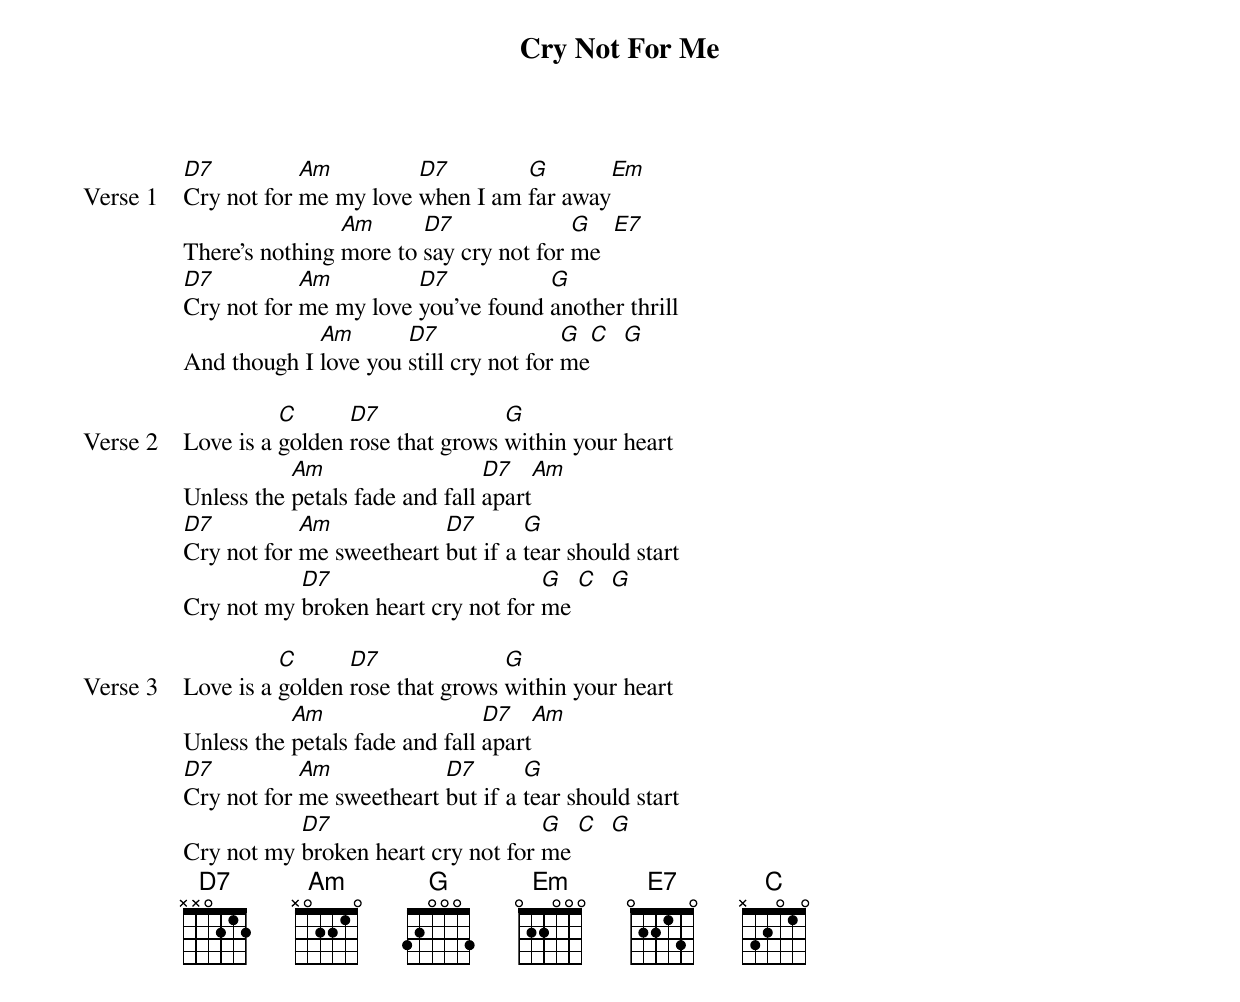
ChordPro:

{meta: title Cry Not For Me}
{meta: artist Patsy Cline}
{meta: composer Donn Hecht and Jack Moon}

{start_of_verse: Verse 1}
[D7]Cry not for [Am]me my love [D7]when I am [G]far away[Em]
There's nothing [Am]more to [D7]say cry not for [G]me  [E7]
[D7]Cry not for [Am]me my love [D7]you've found [G]another thrill
And though I [Am]love you [D7]still cry not for [G]me[C]  [G]
{end_of_verse}

{start_of_verse: Verse 2}
Love is a [C]golden [D7]rose that grows [G]within your heart
Unless the [Am]petals fade and fall [D7]apart[Am]
[D7]Cry not for [Am]me sweetheart [D7]but if a [G]tear should start
Cry not my [D7]broken heart cry not for [G]me [C]  [G]
{end_of_verse}

{start_of_verse: Verse 3}
Love is a [C]golden [D7]rose that grows [G]within your heart
Unless the [Am]petals fade and fall [D7]apart[Am]
[D7]Cry not for [Am]me sweetheart [D7]but if a [G]tear should start
Cry not my [D7]broken heart cry not for [G]me [C]  [G]
{end_of_verse}
